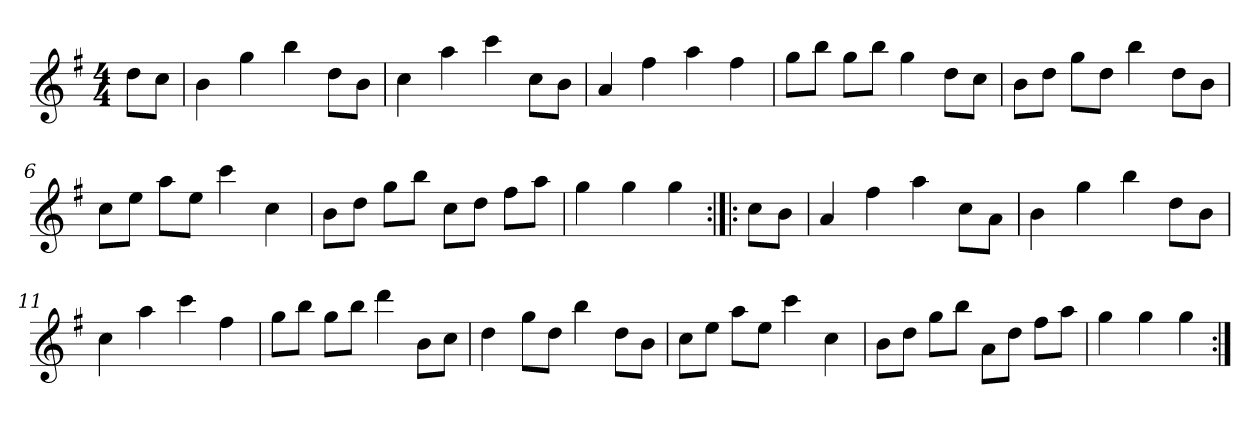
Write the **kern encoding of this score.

**kern
*part1
*staff1
*clefG2
*k[f#]
*G:
*M4/4
*MM120
=
8dd\L
8cc\J
=1
4b
4gg
4bb
8dd\L
8b\J
=2
4cc
4aa
4ccc
8cc\L
8b\J
=3
4a
4ff#
4aa
4ff#
=4
8gg\L
8bb\J
8gg\L
8bb\J
4gg
8dd\L
8cc\J
=5
8b\L
8dd\J
8gg\L
8dd\J
4bb
8dd\L
8b\J
=6
8cc\L
8ee\J
8aa\L
8ee\J
4ccc
4cc
=7
8b\L
8dd\J
8gg\L
8bb\J
8cc\L
8dd\J
8ff#\L
8aa\J
=8
4gg
4gg
4gg
=:|!|:
8cc\L
8b\J
=9
4a
4ff#
4aa
8cc\L
8a\J
=10
4b
4gg
4bb
8dd\L
8b\J
=11
4cc
4aa
4ccc
4ff#
=12
8gg\L
8bb\J
8gg\L
8bb\J
4ddd
8b\L
8cc\J
=13
4dd
8gg\L
8dd\J
4bb
8dd\L
8b\J
=14
8cc\L
8ee\J
8aa\L
8ee\J
4ccc
4cc
=15
8b\L
8dd\J
8gg\L
8bb\J
8a\L
8dd\J
8ff#\L
8aa\J
=16
4gg
4gg
4gg
=:|!
*-
